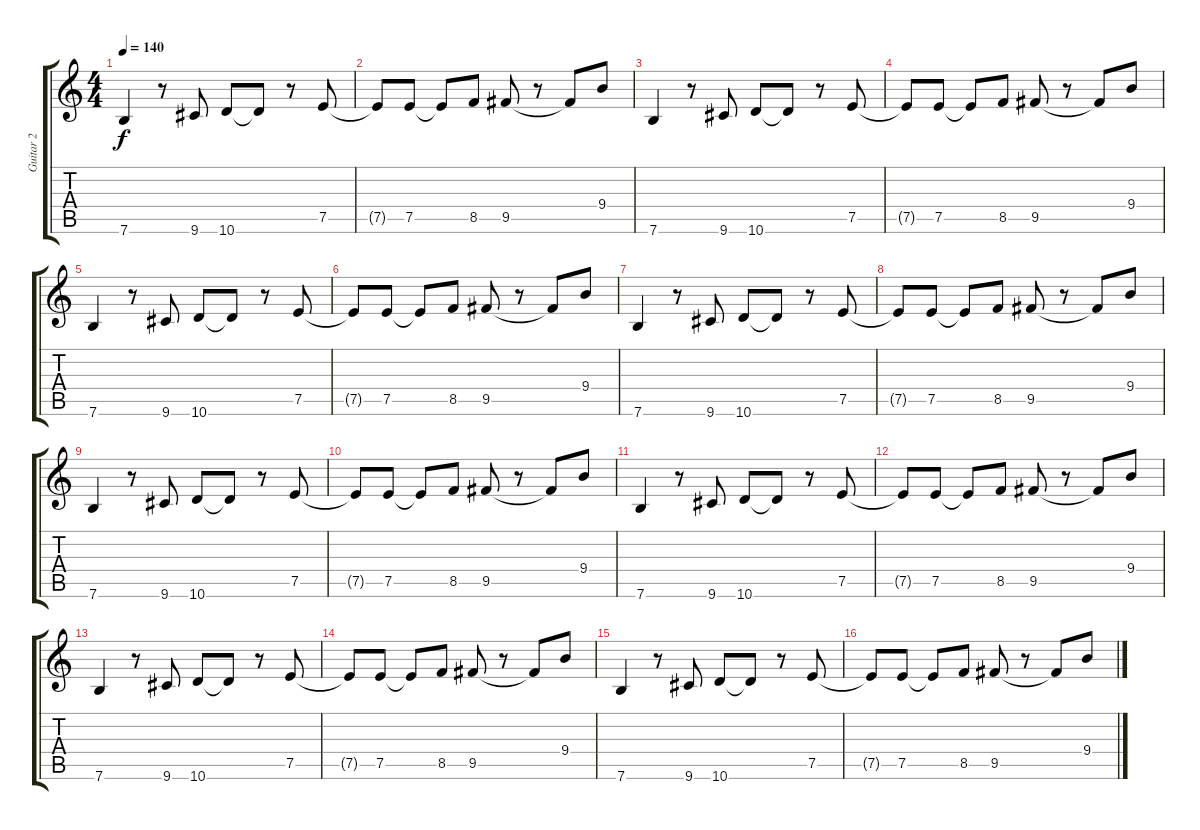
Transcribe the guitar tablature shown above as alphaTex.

\track ("Guitar 2" "Guitar 2") {instrument distortionguitar}
\staff {score tabs}
\tuning (E4 B3 G3 D3 A2 E2) {hide}
\ts (4 4)
\tempo 140
\clef g2
\ks c
7.6.4{dy f} r.8 9.6.8 10.6.8 10.6{t}.8 r.8 7.5.8 |
7.5{t}.8 7.5.8 7.5{t}.8 8.5.8 9.5.8 r.8 9.5{t}.8 9.4.8 |
7.6.4 r.8 9.6.8 10.6.8 10.6{t}.8 r.8 7.5.8 |
7.5{t}.8 7.5.8 7.5{t}.8 8.5.8 9.5.8 r.8 9.5{t}.8 9.4.8 |
7.6.4 r.8 9.6.8 10.6.8 10.6{t}.8 r.8 7.5.8 |
7.5{t}.8 7.5.8 7.5{t}.8 8.5.8 9.5.8 r.8 9.5{t}.8 9.4.8 |
7.6.4 r.8 9.6.8 10.6.8 10.6{t}.8 r.8 7.5.8 |
7.5{t}.8 7.5.8 7.5{t}.8 8.5.8 9.5.8 r.8 9.5{t}.8 9.4.8 |
7.6.4 r.8 9.6.8 10.6.8 10.6{t}.8 r.8 7.5.8 |
7.5{t}.8 7.5.8 7.5{t}.8 8.5.8 9.5.8 r.8 9.5{t}.8 9.4.8 |
7.6.4 r.8 9.6.8 10.6.8 10.6{t}.8 r.8 7.5.8 |
7.5{t}.8 7.5.8 7.5{t}.8 8.5.8 9.5.8 r.8 9.5{t}.8 9.4.8 |
7.6.4 r.8 9.6.8 10.6.8 10.6{t}.8 r.8 7.5.8 |
7.5{t}.8 7.5.8 7.5{t}.8 8.5.8 9.5.8 r.8 9.5{t}.8 9.4.8 |
7.6.4 r.8 9.6.8 10.6.8 10.6{t}.8 r.8 7.5.8 |
7.5{t}.8 7.5.8 7.5{t}.8 8.5.8 9.5.8 r.8 9.5{t}.8 9.4.8
